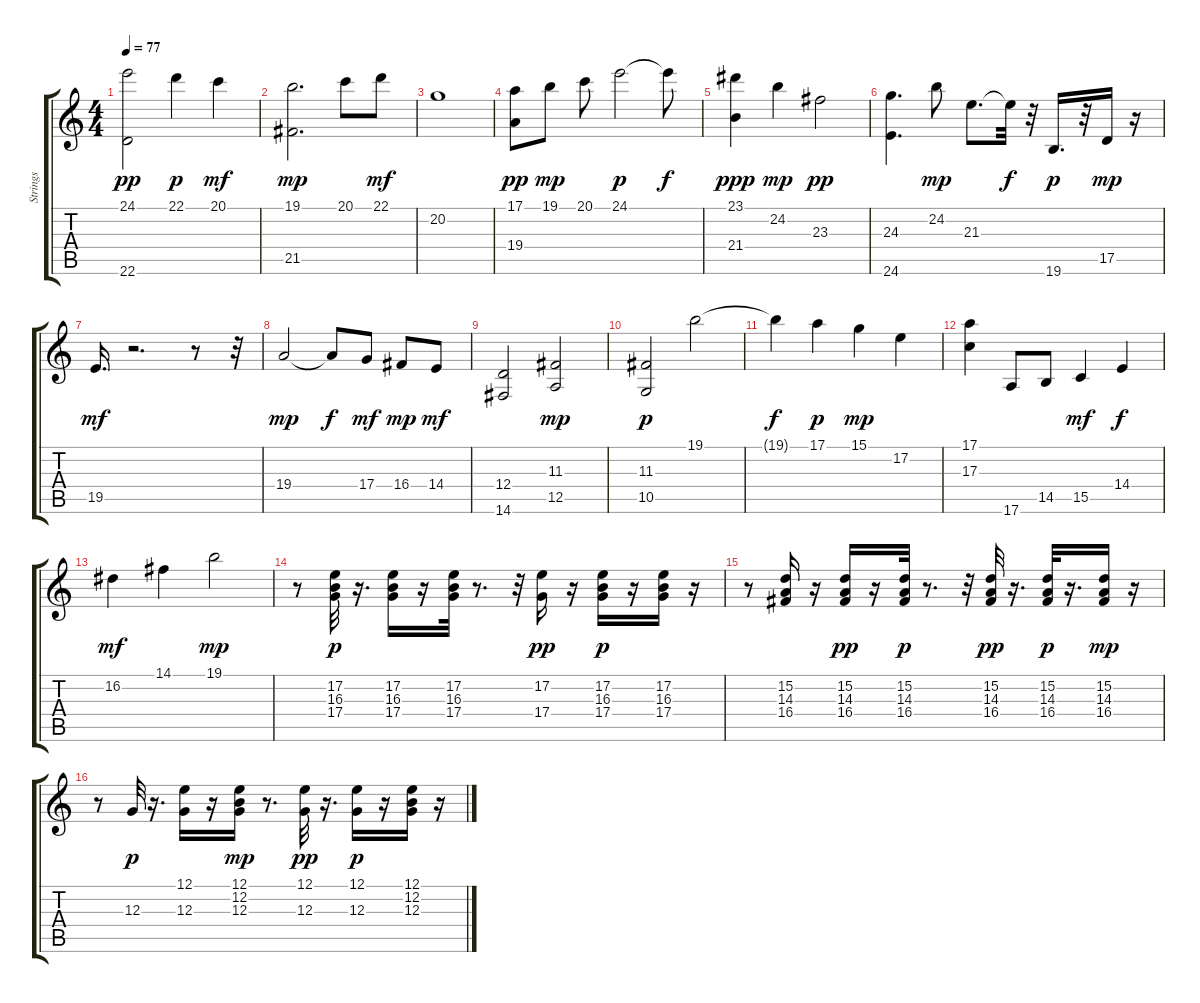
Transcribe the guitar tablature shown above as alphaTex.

\track ("Strings" "Strings") {instrument stringensemble1}
\staff {score tabs}
\tuning (E4 B3 G3 D3 A2 E2) {hide}
\ts (4 4)
\tempo 77
\clef g2
\ks c
(24.1 22.6).2{dy pp} 22.1.4{dy p} 20.1.4{dy mf} |
(19.1 21.5).2{d dy mp} 20.1.8 22.1.8{dy mf} |
20.2.1 |
(17.1 19.4).8{dy pp} 19.1.8{dy mp} 20.1.8 24.1.2{dy p} 24.1{t}.8{dy f} |
(23.1 21.4).4{dy ppp} 24.2.4{dy mp} 23.3.2{dy pp} |
(24.3 24.6).4{d} 24.2.8{dy mp} 21.3.8{d} 21.3{t}.32{dy f} r.32 19.6.16{d dy p} r.32 17.5.16{dy mp} r.16 |
19.5.16{d dy mf instrument stringensemble1} r.2{d} r.8 r.32 |
19.4.2{dy mp instrument stringensemble1} 19.4{t}.8{dy f} 17.4.8{dy mf} 16.4.8{dy mp} 14.4.8{dy mf} |
(12.4 14.6).2 (11.3 12.5).2{dy mp} |
(11.3 10.5).2{dy p} 19.1.2 |
19.1{t}.4{dy f} 17.1.4{dy p} 15.1.4{dy mp} 17.2.4 |
(17.1 17.3).4 17.6.8 14.5.8 15.5.4{dy mf} 14.4.4{dy f} |
16.2.4{dy mf} 14.1.4 19.1.2{dy mp} |
r.8 (17.2 16.3 17.4).32{dy p instrument stringensemble1} r.16{d} (17.2 16.3 17.4).16 r.16 (17.2 16.3 17.4).32 r.8{d} r.32 (17.2 17.4).16{dy pp} r.16 (17.2 16.3 17.4).16{dy p} r.16 (17.2 16.3 17.4).16 r.16 |
r.8 (15.2 14.3 16.4).16 r.16 (15.2 14.3 16.4).16{dy pp} r.16 (15.2 14.3 16.4).32{dy p} r.8{d} r.32 (15.2 14.3 16.4).32{dy pp} r.16{d} (15.2 14.3 16.4).32{dy p} r.16{d} (15.2 14.3 16.4).16{dy mp} r.16 |
r.8 12.3.32{dy p} r.16{d} (12.1 12.3).16 r.16 (12.1 12.2 12.3).16{dy mp} r.8{d} (12.1 12.3).32{dy pp} r.16{d} (12.1 12.3).16{dy p} r.16 (12.1 12.2 12.3).16 r.16
